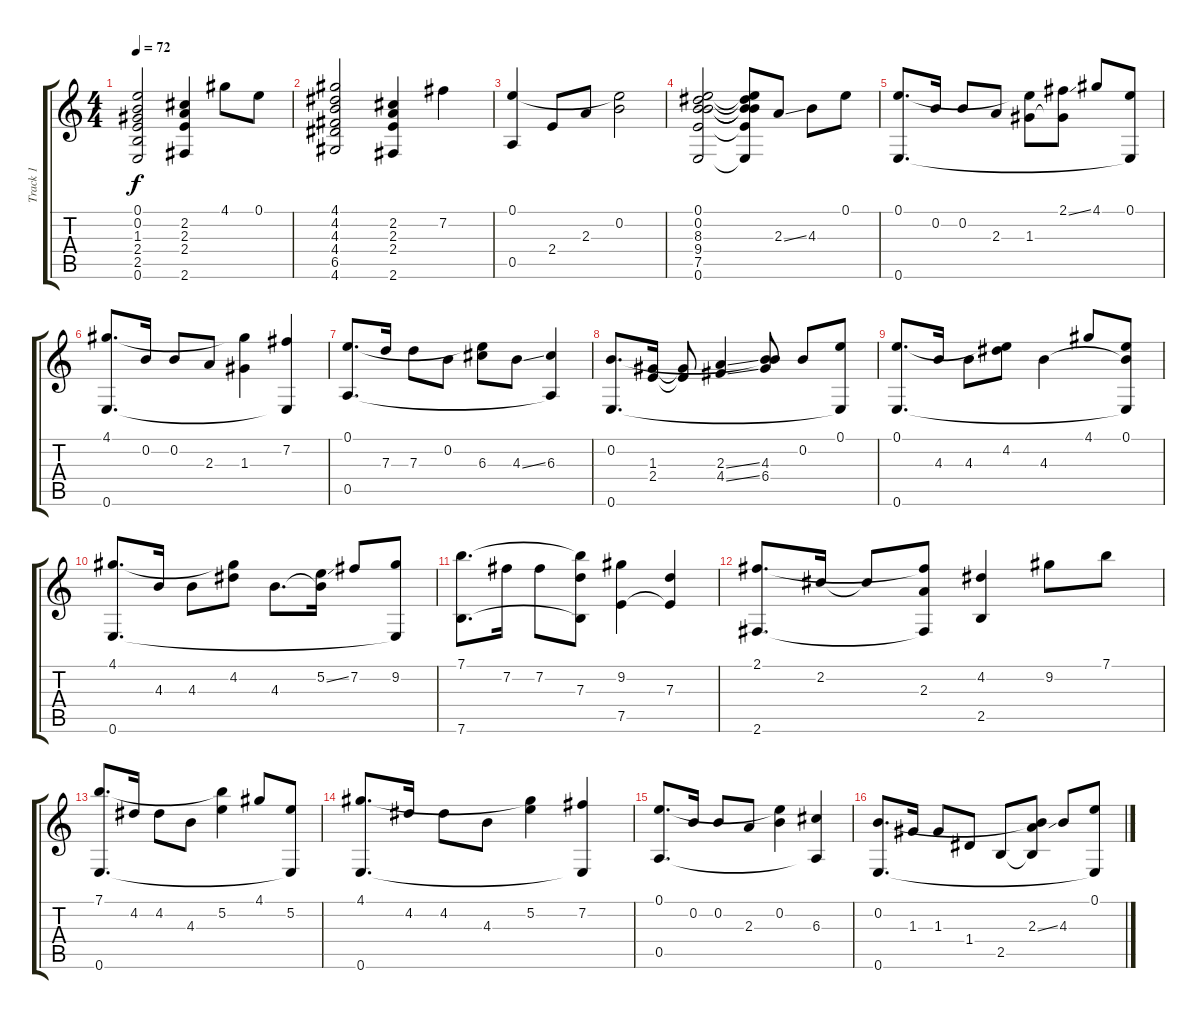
\track ("Track 1" "Track 1") {instrument acousticguitarsteel}
\staff {score tabs}
\tuning (E4 B3 G3 D3 A2 E2) {hide}
\ts (4 4)
\tempo 72
\clef g2
\ks c
(0.1 0.2 1.3 2.4 2.5 0.6).2{dy f} (2.2 2.3 2.4 2.6).4 4.1.8 0.1.8 |
(4.1 4.2 4.3 4.4 6.5 4.6).2 (2.2 2.3 2.4 2.6).4 7.2.4 |
(0.1 0.5).4 2.4.8 2.3.8 (0.1{t} 0.2).2 |
(0.1 0.2 8.3 9.4 7.5 0.6).2 (0.1{t} 0.2{t} 8.3{t} 9.4{t} 7.5{t} 0.6{t}).8 2.3{ss}.8 4.3.8 0.1.8 |
(0.1 0.6).8{d} 0.2.16 0.2.8 2.3.8 (0.1{t} 1.3).8 (2.1{ss} 1.3{t}).8 4.1.8 (0.1 0.6{t}).8 |
(4.1 0.6).8{d} 0.2.16 0.2.8 2.3.8 (4.1{t} 1.3).4 (7.2 0.6{t}).4 |
(0.1 0.5).8{d} 7.3.16 7.3.8 0.2.8 (0.1{t} 6.3).8 4.3{ss}.8 (6.3 0.5{t}).4 |
(0.2 0.6).8{d} (1.3 2.4).16 (1.3{t} 2.4{t}).8 (2.3{ss} 4.4{ss}).4 (0.2{t} 4.3 6.4).8 0.2.8 (0.1 0.6{t}).8 |
(0.1 0.6).8{d} 4.3.16 4.3.8 (0.1{t} 4.2).8 4.3.4 4.1.8 (0.1 4.3{t} 0.6{t}).8 |
(4.1 0.6).8{d} 4.3.16 4.3.8 (4.1{t} 4.2).8 4.3.8{d} (5.2{ss} 4.3{t}).16 7.2.8 (9.2 0.6{t}).8 |
(7.1 7.6).8{d} 7.2.16 7.2.8 (7.1{t} 7.3 7.6{t}).8 (9.2 7.5).4 (7.3 7.5{t}).4 |
(2.1 2.6).8{d} 2.2.16 2.2{t}.8 (2.1{t} 2.3 2.6{t}).8 (4.2 2.5).4 9.2.8 7.1.8 |
(7.1 0.6).8{d} 4.2.16 4.2.8 4.3.8 (7.1{t} 5.2).4 4.1.8 (5.2 0.6{t}).8 |
(4.1 0.6).8{d} 4.2.16 4.2.8 4.3.8 (4.1{t} 5.2).4 (7.2 0.6{t}).4 |
(0.1 0.5).8{d} 0.2.16 0.2.8 2.3.8 (0.1{t} 0.2).4 (6.3 0.5{t}).4 |
(0.2 0.6).8{d} 1.3.16 1.3.8 1.4.8 2.5.8 (0.2{t} 2.3{ss} 2.5{t}).8 4.3.8 (0.1 0.6{t}).8
